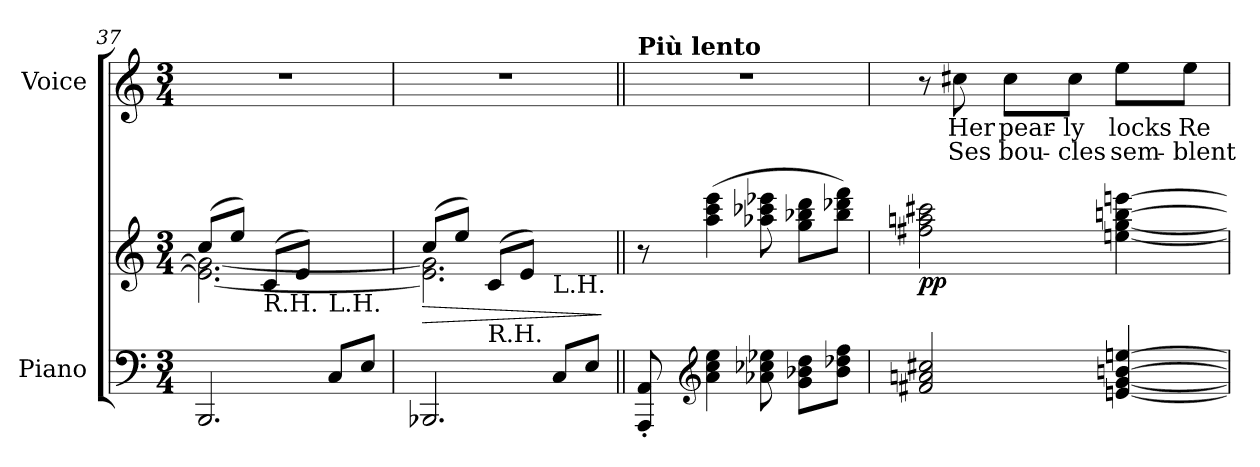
**kern	**kern	**dynam	**kern	**text	**text	**dynam
*part2	*part2	*part2	*part1	*part1	*part1	*part1
*staff3	*staff2	*staff2/3	*staff1	*staff1	*staff1	*staff1
*I"Piano	*	*	*I"Voice	*	*	*
*I'Pno	*	*	*	*	*	*
*clefF4	*clefG2	*	*clefG2	*	*	*
*k[]	*k[]	*	*k[]	*	*	*
*M3/4	*M3/4	*	*M3/4	*	*	*
=37	=37	=37	=37	=37	=37	=37
*^	*^	*	*	*	*	*
2ryy	2.BBB/	(8cc/L	2.e\_ 2.g#\_	.	2.r	.	.	.
.	.	8ee/J)	.	.	.	.	.	.
!	!	!LO:TX:b:t=R.H.	!	!	!	!	!	!
.	.	(8c/L	.	.	.	.	.	.
.	.	8e/J)	.	.	.	.	.	.
!	!	!LO:TX:b:t=L.H.	!	!	!	!	!	!
8C/L	.	4ryy	.	.	.	.	.	.
8E/J	.	.	.	.	.	.	.	.
=38	=38	=38	=38	=38	=38	=38	=38	=38
!	!	!	!	!LO:HP:b	!	!	!	!
2ryy	2.BBB-X/	(8cc/L	2.e\] 2.g#\]	>	2.r	.	.	.
.	.	8ee/J)	.	.	.	.	.	.
!	!	!LO:TX:b:t=R.H.	!	!	!	!	!	!
.	.	(8c/L	.	.	.	.	.	.
.	.	8e/J)	.	.	.	.	.	.
!	!	!LO:TX:b:t=L.H.	!	!	!	!	!	!
8C/L	.	4ryy	.	.	.	.	.	.
8E/J	.	.	.	.	.	.	.	.
*v	*v	*	*	*	*	*	*	*
*	*v	*v	*	*	*	*	*
.	.	]	.	.	.	.
=39||	=39||	=39||	=39||	=39||	=39||	=39||
!	!	!	!LO:TX:a:B:t=Più lento	!	!	!
!	!	!LO:DY:b	!	!	!	!
!	!	!LO:DY:n=1:b	!	!	!	!
8AAA/' 8AA/'	8r	p other-dynamics	2.r	.	.	.
*clefG2	*	*	*	*	*	*
4a\ 4cc\ 4ee\	(4aa\ 4ccc\ 4eee\	.	.	.	.	.
8a-X\ 8cc-X\ 8ee-X\	8aa-X\ 8ccc-X\ 8eee-X\	.	.	.	.	.
8g\ 8b-X\ 8dd\L	8gg\ 8bb-X\ 8ddd\L	.	.	.	.	.
8b-\ 8dd-X\ 8ff\J	8bb-\ 8ddd-X\ 8fff\J)	.	.	.	.	.
=40	=40	=40	=40	=40	=40	=40
!	!	!LO:DY:b	!	!	!	!
2f#X/ 2an/ 2cc#X/	2ff#X\ 2aan\ 2ccc#X\	pp	8r	.	.	.
!	!	!	!	!	!	!LO:DY:a
!	!	!	!	!	!	!LO:DY:n=1:a
.	.	.	8cc#X\	Her	Ses	p other-dynamics
.	.	.	8cc#\L	pear-	bou-	.
.	.	.	8cc#\J	-ly	-cles	.
[4en/ [4g/ [4bn/ [4een/	[4een\ [<4gg\ [4bbn\ [4eeen\	.	8ee\L	locks	sem-	.
.	.	.	8ee\J	Re-	-blent	.
=	=	=	=	=	=	=
*-	*-	*-	*-	*-	*-	*-
